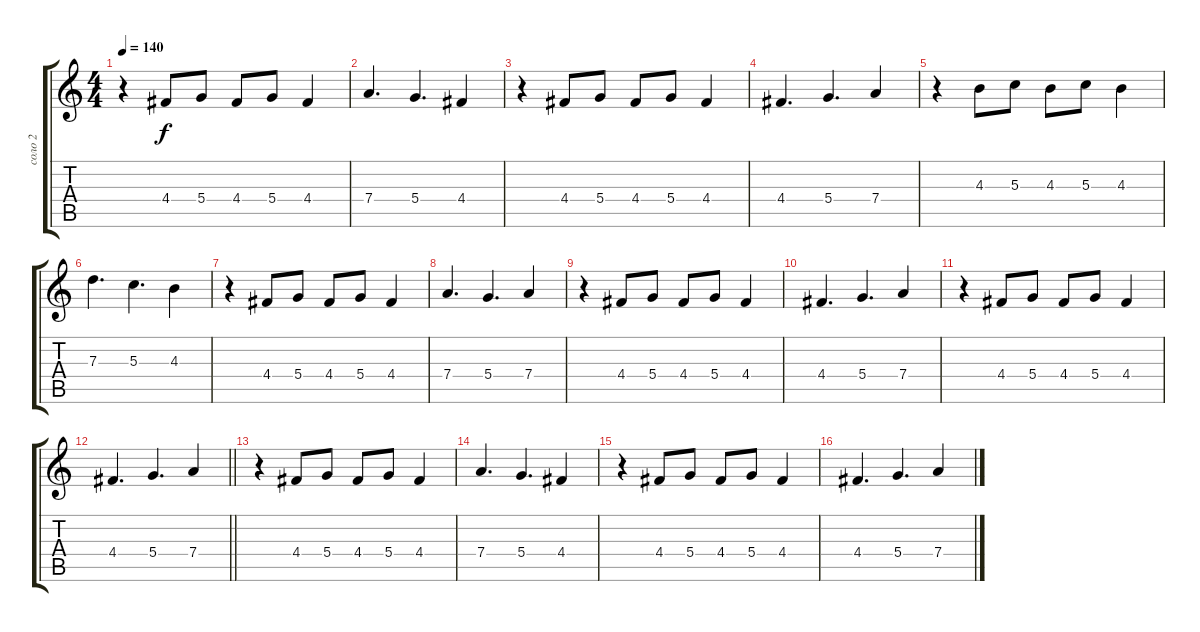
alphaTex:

\track ("соло 2" "соло 2") {instrument electricguitarmuted}
\staff {score tabs}
\tuning (E4 B3 G3 D3 A2 E2) {hide}
\ts (4 4)
\tempo 140
\clef g2
\ks c
r.4{dy f} 4.4.8 5.4.8 4.4.8 5.4.8 4.4.4 |
7.4.4{d} 5.4.4{d} 4.4.4 |
r.4 4.4.8 5.4.8 4.4.8 5.4.8 4.4.4 |
4.4.4{d} 5.4.4{d} 7.4.4 |
r.4 4.3.8 5.3.8 4.3.8 5.3.8 4.3.4 |
7.3.4{d} 5.3.4{d} 4.3.4 |
r.4 4.4.8 5.4.8 4.4.8 5.4.8 4.4.4 |
7.4.4{d} 5.4.4{d} 7.4.4 |
r.4 4.4.8 5.4.8 4.4.8 5.4.8 4.4.4 |
4.4.4{d} 5.4.4{d} 7.4.4 |
r.4 4.4.8 5.4.8 4.4.8 5.4.8 4.4.4 |
\barLineRight lightlight
4.4.4{d} 5.4.4{d} 7.4.4 |
\section ("" "")
r.4 4.4.8 5.4.8 4.4.8 5.4.8 4.4.4 |
7.4.4{d} 5.4.4{d} 4.4.4 |
r.4 4.4.8 5.4.8 4.4.8 5.4.8 4.4.4 |
4.4.4{d} 5.4.4{d} 7.4.4
